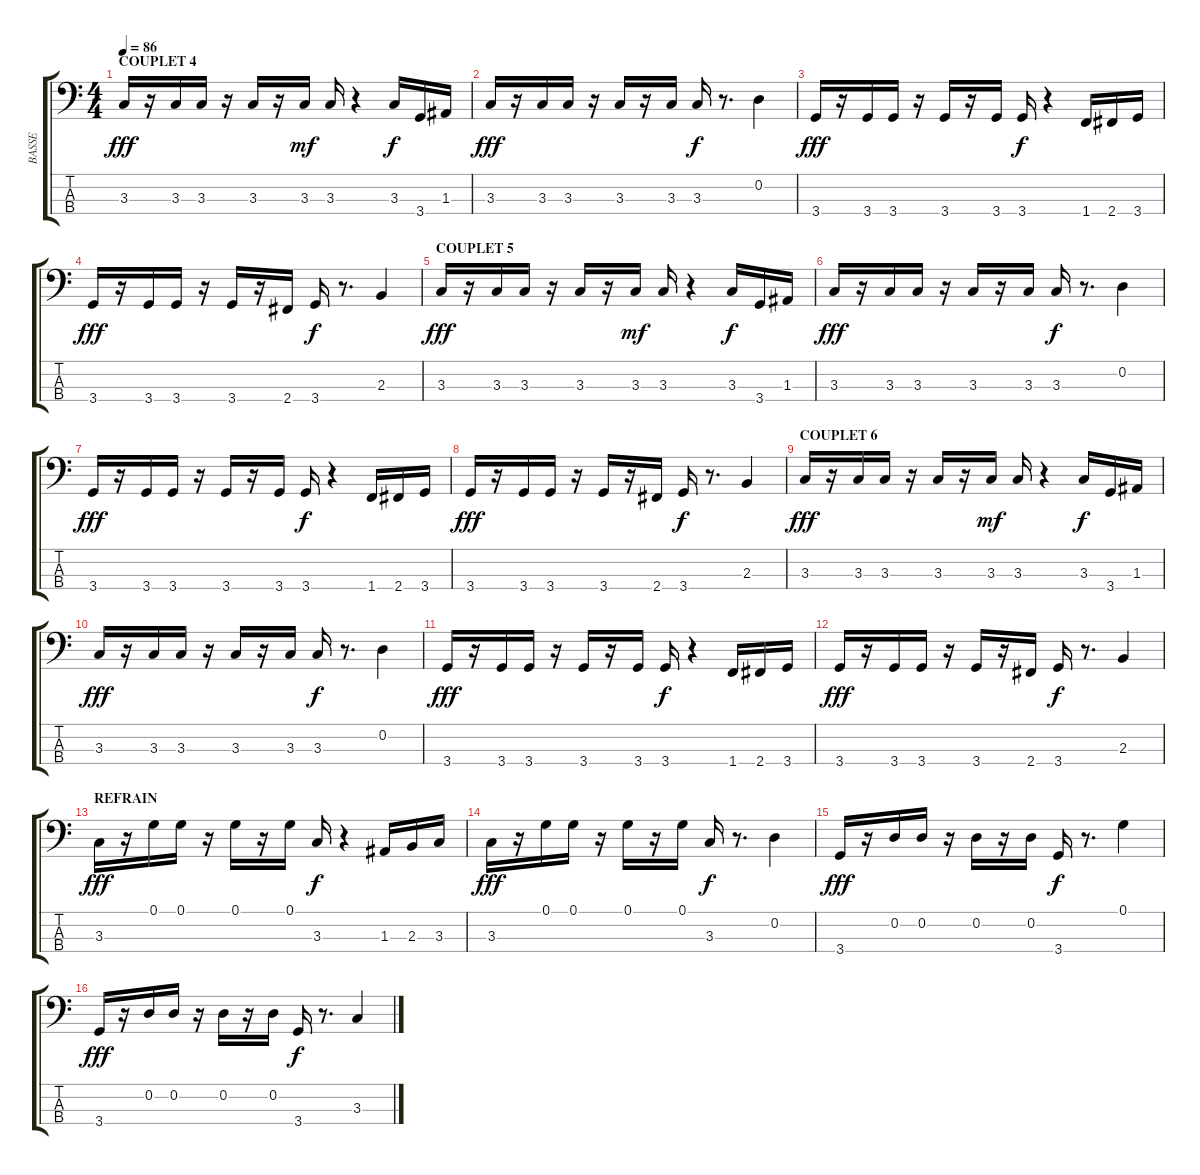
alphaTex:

\track ("BASSE" "BASSE") {instrument electricbassfinger}
\staff {score tabs}
\tuning (G2 D2 A1 E1) {hide}
\ts (4 4)
\section ("" "COUPLET 4")
\tempo 86
\clef f4
\ks c
3.3.16{dy fff} r.16 3.3.16 3.3.16 r.16 3.3.16 r.16 3.3.16{dy mf} 3.3.16 r.4 3.3.16{dy f} 3.4.16 1.3.16 |
3.3.16{dy fff} r.16 3.3.16 3.3.16 r.16 3.3.16 r.16 3.3.16 3.3.16{dy f} r.8{d} 0.2.4 |
3.4.16{dy fff} r.16 3.4.16 3.4.16 r.16 3.4.16 r.16 3.4.16 3.4.16{dy f} r.4 1.4.16 2.4.16 3.4.16 |
3.4.16{dy fff} r.16 3.4.16 3.4.16 r.16 3.4.16 r.16 2.4.16 3.4.16{dy f} r.8{d} 2.3.4 |
\section ("" "COUPLET 5")
3.3.16{dy fff} r.16 3.3.16 3.3.16 r.16 3.3.16 r.16 3.3.16{dy mf} 3.3.16 r.4 3.3.16{dy f} 3.4.16 1.3.16 |
3.3.16{dy fff} r.16 3.3.16 3.3.16 r.16 3.3.16 r.16 3.3.16 3.3.16{dy f} r.8{d} 0.2.4 |
3.4.16{dy fff} r.16 3.4.16 3.4.16 r.16 3.4.16 r.16 3.4.16 3.4.16{dy f} r.4 1.4.16 2.4.16 3.4.16 |
3.4.16{dy fff} r.16 3.4.16 3.4.16 r.16 3.4.16 r.16 2.4.16 3.4.16{dy f} r.8{d} 2.3.4 |
\section ("" "COUPLET 6")
3.3.16{dy fff} r.16 3.3.16 3.3.16 r.16 3.3.16 r.16 3.3.16{dy mf} 3.3.16 r.4 3.3.16{dy f} 3.4.16 1.3.16 |
3.3.16{dy fff} r.16 3.3.16 3.3.16 r.16 3.3.16 r.16 3.3.16 3.3.16{dy f} r.8{d} 0.2.4 |
3.4.16{dy fff} r.16 3.4.16 3.4.16 r.16 3.4.16 r.16 3.4.16 3.4.16{dy f} r.4 1.4.16 2.4.16 3.4.16 |
3.4.16{dy fff} r.16 3.4.16 3.4.16 r.16 3.4.16 r.16 2.4.16 3.4.16{dy f} r.8{d} 2.3.4 |
\section ("" "REFRAIN")
3.3.16{dy fff} r.16 0.1.16 0.1.16 r.16 0.1.16 r.16 0.1.16 3.3.16{dy f} r.4 1.3.16 2.3.16 3.3.16 |
3.3.16{dy fff} r.16 0.1.16 0.1.16 r.16 0.1.16 r.16 0.1.16 3.3.16{dy f} r.8{d} 0.2.4 |
3.4.16{dy fff} r.16 0.2.16 0.2.16 r.16 0.2.16 r.16 0.2.16 3.4.16{dy f} r.8{d} 0.1.4 |
3.4.16{dy fff} r.16 0.2.16 0.2.16 r.16 0.2.16 r.16 0.2.16 3.4.16{dy f} r.8{d} 3.3.4
